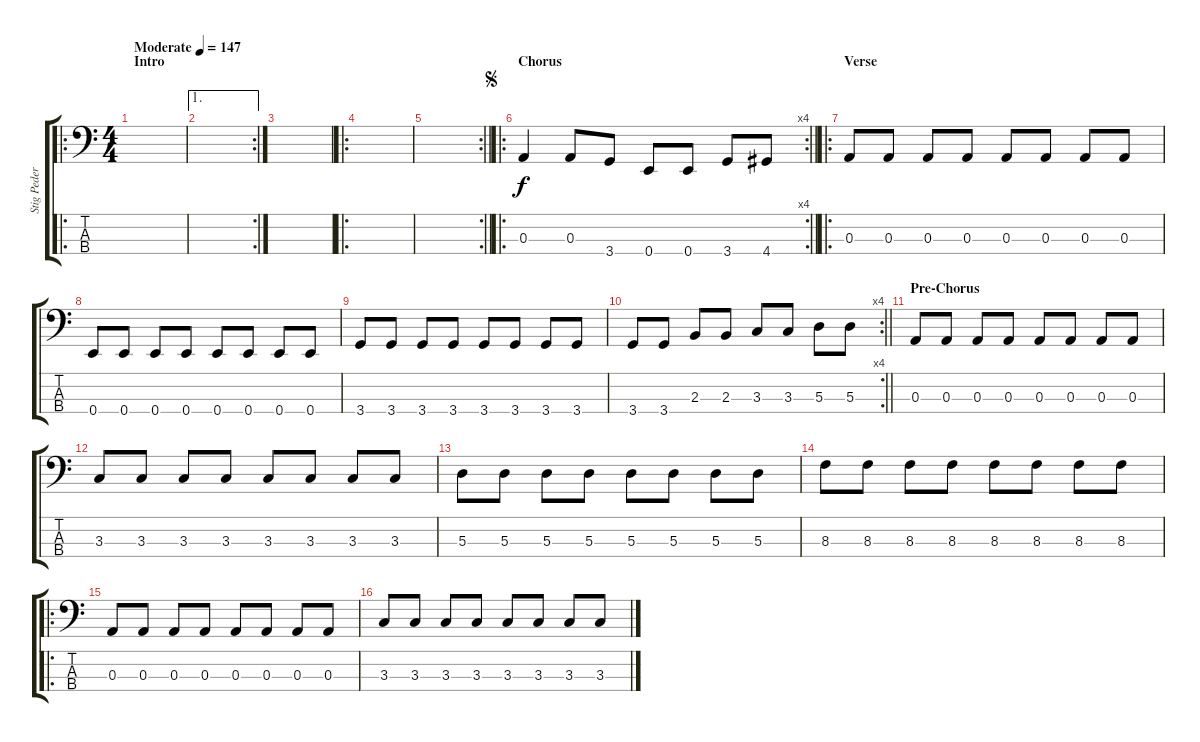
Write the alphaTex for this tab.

\track ("Stig Pedersen" "Stig Peder") {instrument electricbassfinger}
\staff {score tabs}
\tuning (G2 D2 A1 E1) {hide}
\ro
\ts (4 4)
\section ("" "Intro")
\tempo (147 "Moderate")
\clef f4
\ks c
|
\ae 1
\rc 2
|
|
\ro
|
\rc 2
\barLineRight lightlight
|
\ro
\rc 4
\section ("" "Chorus")
\jump segno
\barLineRight lightlight
0.3.4 0.3.8 3.4.8 0.4.8 0.4.8 3.4.8 4.4.8 |
\ro
\section ("" "Verse")
0.3.8 0.3.8 0.3.8 0.3.8 0.3.8 0.3.8 0.3.8 0.3.8 |
0.4.8 0.4.8 0.4.8 0.4.8 0.4.8 0.4.8 0.4.8 0.4.8 |
3.4.8 3.4.8 3.4.8 3.4.8 3.4.8 3.4.8 3.4.8 3.4.8 |
\rc 4
\barLineRight lightlight
3.4.8 3.4.8 2.3.8 2.3.8 3.3.8 3.3.8 5.3.8 5.3.8 |
\section ("" "Pre-Chorus")
0.3.8 0.3.8 0.3.8 0.3.8 0.3.8 0.3.8 0.3.8 0.3.8 |
3.3.8 3.3.8 3.3.8 3.3.8 3.3.8 3.3.8 3.3.8 3.3.8 |
5.3.8 5.3.8 5.3.8 5.3.8 5.3.8 5.3.8 5.3.8 5.3.8 |
8.3.8 8.3.8 8.3.8 8.3.8 8.3.8 8.3.8 8.3.8 8.3.8 |
\ro
0.3.8 0.3.8 0.3.8 0.3.8 0.3.8 0.3.8 0.3.8 0.3.8 |
3.3.8 3.3.8 3.3.8 3.3.8 3.3.8 3.3.8 3.3.8 3.3.8
